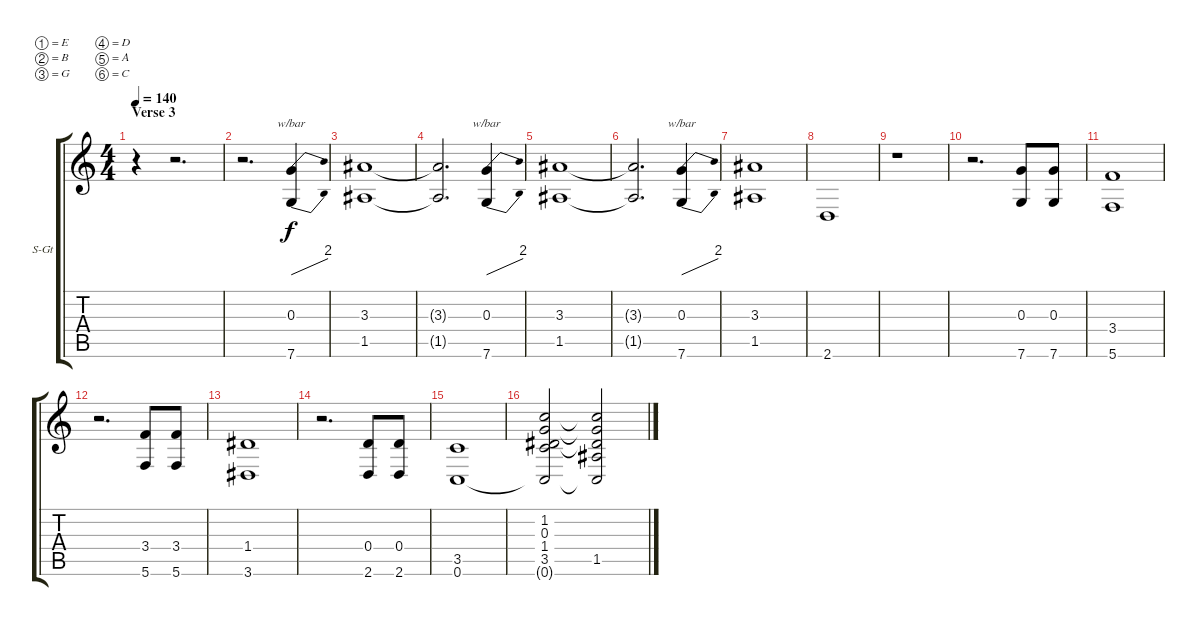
\bracketExtendMode groupsimilarinstruments
\firstSystemTrackNameOrientation horizontal
\otherSystemsTrackNameOrientation horizontal
\track ("Strings II" "S-Gt") {instrument viola}
\staff {score tabs}
\tuning (E4 B3 G3 D3 A2 C2)
\displaytranspose 12
\ts (4 4)
\section ("" "Verse 3")
\tempo 140
\clef g2
\ks c
r.4{dy f} r.2{d} |
r.2{d} (0.3 7.6).4{tbe (dive default 0 0 60 8)} |
(3.3 1.5).1 |
(3.3{t} 1.5{t}).2{d} (0.3 7.6).4{tbe (dive default 0 0 60 8)} |
(3.3 1.5).1 |
(3.3{t} 1.5{t}).2{d} (0.3 7.6).4{tbe (dive default 0 0 60 8)} |
(3.3 1.5).1 |
2.6.1 |
r.1 |
r.2{d} (0.3 7.6).8 (0.3 7.6).8 |
(3.4 5.6).1 |
r.2{d} (3.4 5.6).8 (3.4 5.6).8 |
(1.4 3.6).1 |
r.2{d} (0.4 2.6).8 (0.4 2.6).8 |
(3.5 0.6).1 |
(1.2 0.3 1.4 3.5 0.6{t}).2 (1.2{t} 0.3{t} 1.4{t} 1.5 0.6{t}).2
